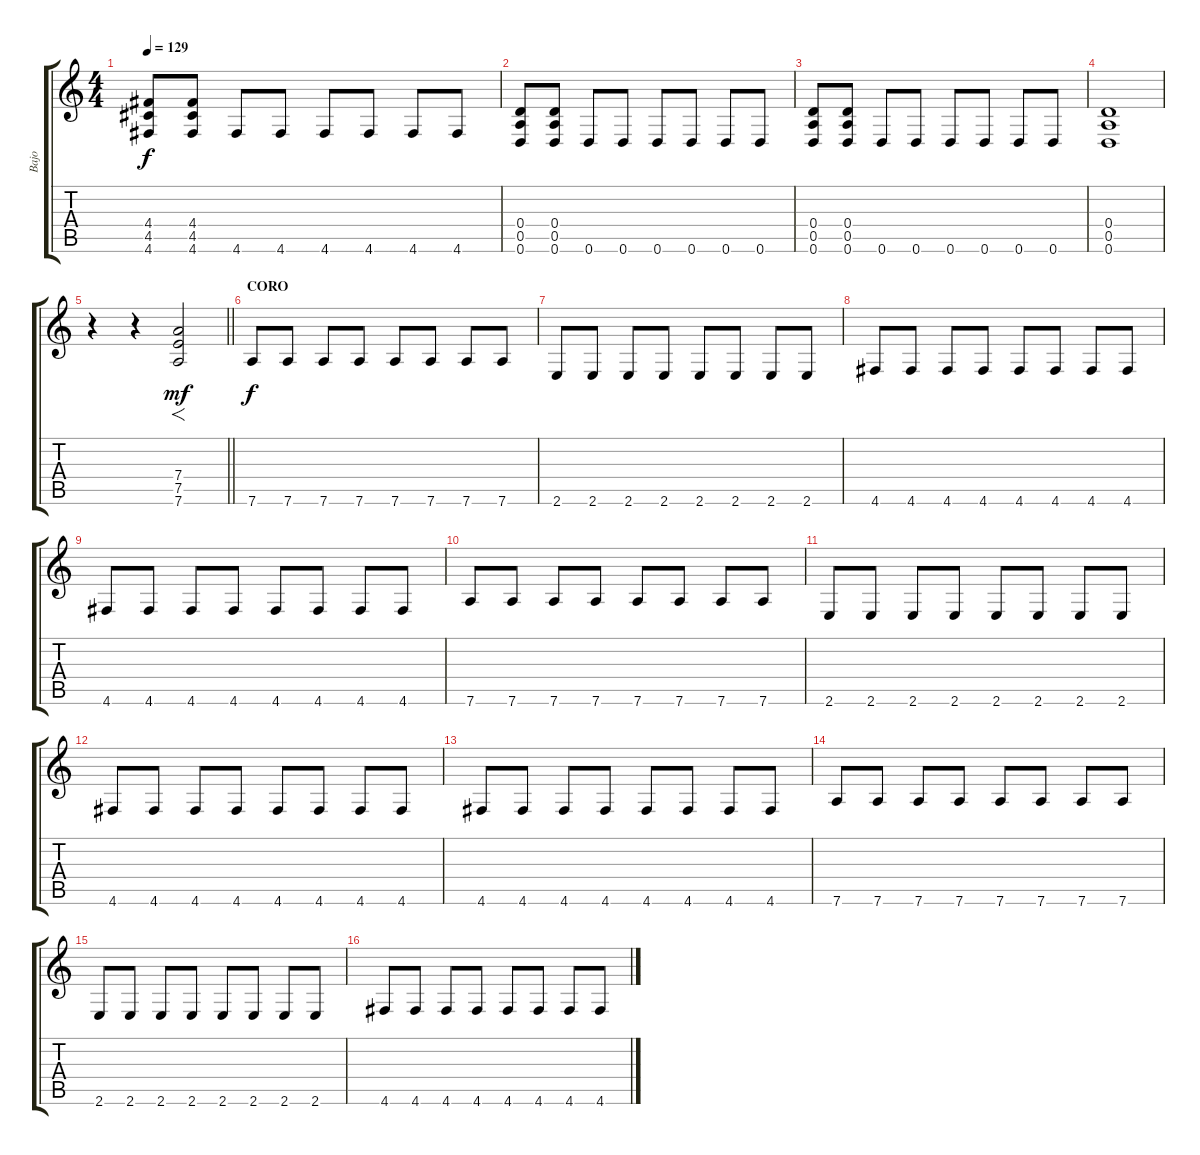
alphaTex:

\track ("Bajo" "Bajo") {instrument electricbasspick}
\staff {score tabs}
\tuning (E4 B3 G3 D3 A2 D2) {hide}
\ts (4 4)
\tempo 129
\clef g2
\ks c
(4.4 4.5 4.6).8{dy f} (4.4 4.5 4.6).8 4.6.8 4.6.8 4.6.8 4.6.8 4.6.8 4.6.8 |
(0.4 0.5 0.6).8 (0.4 0.5 0.6).8 0.6.8 0.6.8 0.6.8 0.6.8 0.6.8 0.6.8 |
(0.4 0.5 0.6).8 (0.4 0.5 0.6).8 0.6.8 0.6.8 0.6.8 0.6.8 0.6.8 0.6.8 |
(0.4 0.5 0.6).1 |
\barLineRight lightlight
r.4 r.4 (7.4 7.5 7.6).2{f dy mf} |
\section ("" "CORO")
7.6.8{dy f} 7.6.8 7.6.8 7.6.8 7.6.8 7.6.8 7.6.8 7.6.8 |
2.6.8 2.6.8 2.6.8 2.6.8 2.6.8 2.6.8 2.6.8 2.6.8 |
4.6.8 4.6.8 4.6.8 4.6.8 4.6.8 4.6.8 4.6.8 4.6.8 |
4.6.8 4.6.8 4.6.8 4.6.8 4.6.8 4.6.8 4.6.8 4.6.8 |
7.6.8 7.6.8 7.6.8 7.6.8 7.6.8 7.6.8 7.6.8 7.6.8 |
2.6.8 2.6.8 2.6.8 2.6.8 2.6.8 2.6.8 2.6.8 2.6.8 |
4.6.8 4.6.8 4.6.8 4.6.8 4.6.8 4.6.8 4.6.8 4.6.8 |
4.6.8 4.6.8 4.6.8 4.6.8 4.6.8 4.6.8 4.6.8 4.6.8 |
7.6.8 7.6.8 7.6.8 7.6.8 7.6.8 7.6.8 7.6.8 7.6.8 |
2.6.8 2.6.8 2.6.8 2.6.8 2.6.8 2.6.8 2.6.8 2.6.8 |
4.6.8 4.6.8 4.6.8 4.6.8 4.6.8 4.6.8 4.6.8 4.6.8
